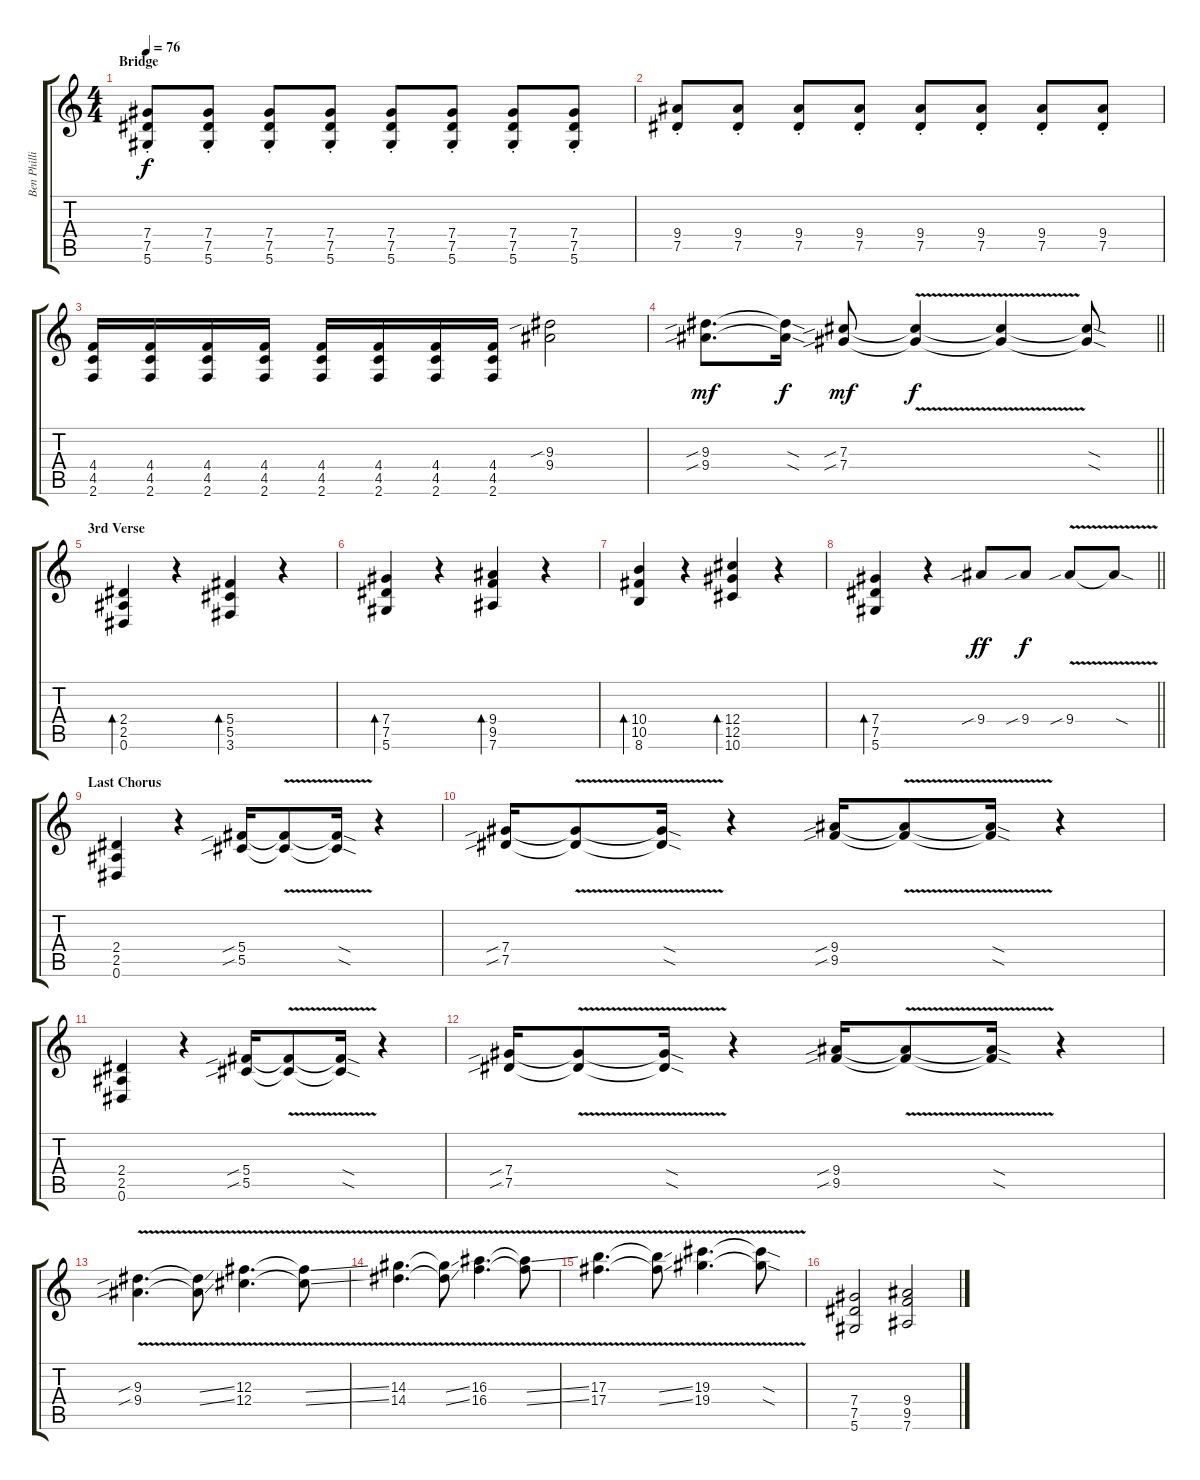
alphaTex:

\track ("Ben Phillips (Extra Guitar)" "Ben Philli") {instrument distortionguitar}
\staff {score tabs}
\tuning (Eb4 Bb3 Gb3 Db3 Ab2 Eb2) {hide}
\ts (4 4)
\section ("" "Bridge")
\tempo 76
\clef g2
\ks c
(7.4{st} 7.5{st} 5.6{st}).8{dy f} (7.4{st} 7.5{st} 5.6{st}).8 (7.4{st} 7.5{st} 5.6{st}).8 (7.4{st} 7.5{st} 5.6{st}).8 (7.4{st} 7.5{st} 5.6{st}).8 (7.4{st} 7.5{st} 5.6{st}).8 (7.4{st} 7.5{st} 5.6{st}).8 (7.4{st} 7.5{st} 5.6{st}).8 |
(9.4{st} 7.5{st}).8 (9.4{st} 7.5{st}).8 (9.4{st} 7.5{st}).8 (9.4{st} 7.5{st}).8 (9.4{st} 7.5{st}).8 (9.4{st} 7.5{st}).8 (9.4{st} 7.5{st}).8 (9.4{st} 7.5{st}).8 |
(4.4 4.5 2.6).16 (4.4 4.5 2.6).16 (4.4 4.5 2.6).16 (4.4 4.5 2.6).16 (4.4 4.5 2.6).16 (4.4 4.5 2.6).16 (4.4 4.5 2.6).16 (4.4 4.5 2.6).16 (9.3{sib} 9.4).2 |
\barLineRight lightlight
(9.3{sib} 9.4{sib}).8{d dy mf} (9.3{sod t} 9.4{sod t}).16{dy f} (7.3{sib} 7.4{sib}).8{dy mf} (7.3{t} 7.4{v t}).4{dy f} (7.3{t} 7.4{t}).4 (7.3{sod t} 7.4{sod t}).8 |
\section ("" "3rd Verse")
(2.4 2.5 0.6).4{bd 60} r.4 (5.4 5.5 3.6).4{bd 60} r.4 |
(7.4 7.5 5.6).4{bd 60} r.4 (9.4 9.5 7.6).4{bd 60} r.4 |
(10.4 10.5 8.6).4{bd 60} r.4 (12.4 12.5 10.6).4{bd 60} r.4 |
\barLineRight lightlight
(7.4 7.5 5.6).4{bd 60} r.4 9.4{sib}.8{dy ff} 9.4{sib}.8{dy f} 9.4{v sib}.8 9.4{sod t}.8 |
\section ("" "Last Chorus")
(2.4 2.5 0.6).4 r.4 (5.4{sib} 5.5{sib}).16 (5.4{t} 5.5{v t}).8 (5.4{sod t} 5.5{sod t}).16 r.4 |
(7.4{sib} 7.5{sib}).16 (7.4{t} 7.5{v t}).8 (7.4{sod t} 7.5{sod t}).16 r.4 (9.4{sib} 9.5{sib}).16 (9.4{t} 9.5{v t}).8 (9.4{sod t} 9.5{sod t}).16 r.4 |
(2.4 2.5 0.6).4 r.4 (5.4{sib} 5.5{sib}).16 (5.4{t} 5.5{v t}).8 (5.4{sod t} 5.5{sod t}).16 r.4 |
(7.4{sib} 7.5{sib}).16 (7.4{t} 7.5{v t}).8 (7.4{sod t} 7.5{sod t}).16 r.4 (9.4{sib} 9.5{sib}).16 (9.4{t} 9.5{v t}).8 (9.4{sod t} 9.5{sod t}).16 r.4 |
(9.3{sib} 9.4{v sib}).4{d} (9.3{ss t} 9.4{ss t}).8 (12.3 12.4{v}).4{d} (12.3{ss t} 12.4{ss t}).8 |
(14.3 14.4{v}).4{d} (14.3{ss t} 14.4{ss t}).8 (16.3 16.4{v}).4{d} (16.3{ss t} 16.4{ss t}).8 |
(17.3 17.4{v}).4{d} (17.3{ss t} 17.4{ss t}).8 (19.3 19.4{v}).4{d} (19.3{sod t} 19.4{sod t}).8 |
(7.4 7.5 5.6).2 (9.4 9.5 7.6).2
